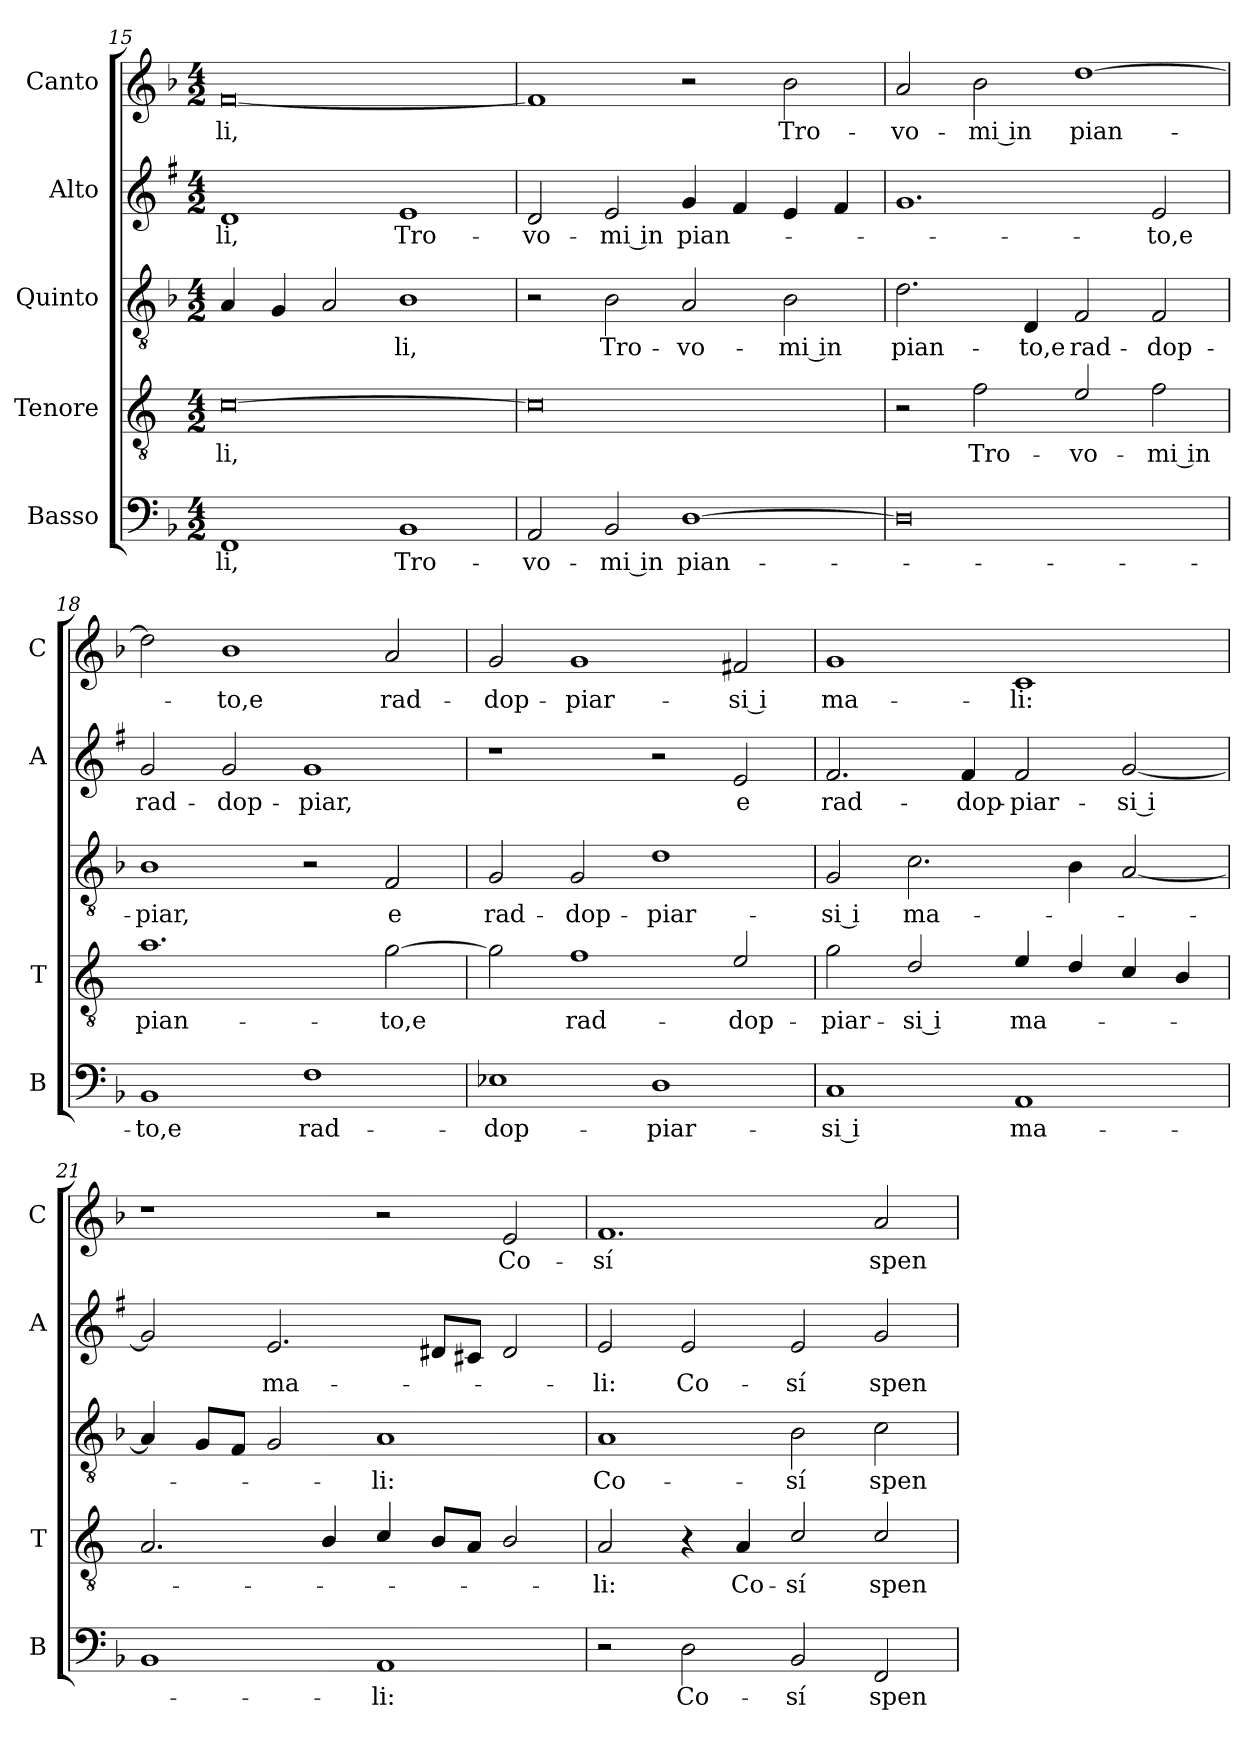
**kern	**text	**kern	**text	**kern	**text	**kern	**text	**kern	**text
*part5	*part5	*part4	*part4	*part3	*part3	*part2	*part2	*part1	*part1
*staff5	*staff5	*staff4	*staff4	*staff3	*staff3	*staff2	*staff2	*staff1	*staff1
*I"Basso	*	*I"Tenore	*	*I"Quinto	*	*I"Alto	*	*I"Canto	*
*I'B	*	*I'T	*	*	*	*I'A	*	*I'C	*
!!LO:LB:g=z
*clefF4	*	*clefGv2	*	*clefGv2	*	*clefG2	*	*clefG2	*
*	*	*ITrd4c7	*	*	*	*ITrd1c2	*	*	*
*k[b-]	*	*k[b-]	*	*k[b-]	*	*k[b-]	*	*k[b-]	*
*F:	*	*F:	*	*F:	*	*F:	*	*F:	*
*M4/2	*	*M4/2	*	*M4/2	*	*M4/2	*	*M4/2	*
=15	=15	=15	=15	=15	=15	=15	=15	=15	=15
!	!LO:LY:b	!	!LO:LY:b	!	!	!	!LO:LY:b	!	!LO:LY:b
1FF	-li,	[0F	-li,	4A/	.	1c	-li,	[0f	-li,
.	.	.	.	4G/	.	.	.	.	.
.	.	.	.	2A/	.	.	.	.	.
!	!LO:LY:b	!	!	!	!LO:LY:b	!	!LO:LY:b	!	!
1BB-	Tro-	.	.	1B-	-li,	1d	Tro-	.	.
=16	=16	=16	=16	=16	=16	=16	=16	=16	=16
!	!LO:LY:b	!	!	!	!	!	!LO:LY:b	!	!
2AA/	-vo-	0F]	.	2r	.	2c/	-vo-	1f]	.
!	!LO:LY:b	!	!	!	!LO:LY:b	!	!LO:LY:b	!	!
2BB-/	-mi in	.	.	2B-\	Tro-	2d/	-mi in	.	.
!	!LO:LY:b	!	!	!	!LO:LY:b	!	!LO:LY:b	!	!
[1D	pian-	.	.	2A/	-vo-	4f/	pian-	2r	.
.	.	.	.	.	.	4e/	.	.	.
!	!	!	!	!	!LO:LY:b	!	!	!	!LO:LY:b
.	.	.	.	2B-\	-mi in	4d/	.	2b-\	Tro-
.	.	.	.	.	.	4e/	.	.	.
=17	=17	=17	=17	=17	=17	=17	=17	=17	=17
!	!	!	!	!	!LO:LY:b	!	!	!	!LO:LY:b
0D]	.	2r	.	2.d\	pian-	1.f	.	2a/	-vo-
!	!	!	!LO:LY:b	!	!	!	!	!	!LO:LY:b
.	.	2B-\	Tro-	.	.	.	.	2b-\	-mi in
!	!	!	!	!	!LO:LY:b	!	!	!	!
.	.	.	.	4D/	-to,e	.	.	.	.
!	!	!	!LO:LY:b	!	!LO:LY:b	!	!	!	!LO:LY:b
.	.	2A/	-vo-	2F/	rad-	.	.	[1dd	pian-
!	!	!	!LO:LY:b	!	!LO:LY:b	!	!LO:LY:b	!	!
.	.	2B-\	-mi in	2F/	-dop-	2d/	-to,e	.	.
=18	=18	=18	=18	=18	=18	=18	=18	=18	=18
!	!LO:LY:b	!	!LO:LY:b	!	!LO:LY:b	!	!LO:LY:b	!	!
1BB-	-to,e	1.d	pian-	1B-	-piar,	2f/	rad-	2dd\]	.
!	!	!	!	!	!	!	!LO:LY:b	!	!LO:LY:b
.	.	.	.	.	.	2f/	-dop-	1b-	-to,e
!	!LO:LY:b	!	!	!	!	!	!LO:LY:b	!	!
1F	rad-	.	.	2r	.	1f	-piar,	.	.
!	!	!	!LO:LY:b	!	!LO:LY:b	!	!	!	!LO:LY:b
.	.	[2c\	-to,e	2F/	e	.	.	2a/	rad-
=19	=19	=19	=19	=19	=19	=19	=19	=19	=19
!	!LO:LY:b	!	!	!	!LO:LY:b	!	!	!	!LO:LY:b
1E-X	-dop-	2c\]	.	2G/	rad-	1r	.	2g/	-dop-
!	!	!	!LO:LY:b	!	!LO:LY:b	!	!	!	!LO:LY:b
.	.	1B-	rad-	2G/	-dop-	.	.	1g	-piar-
!	!LO:LY:b	!	!	!	!LO:LY:b	!	!	!	!
1D	-piar-	.	.	1d	-piar-	2r	.	.	.
!	!	!	!LO:LY:b	!	!	!	!LO:LY:b	!	!LO:LY:b
.	.	2A/	-dop-	.	.	2d/	e	2f#X/	-si i
!!LO:LB:g=z
=20	=20	=20	=20	=20	=20	=20	=20	=20	=20
!	!LO:LY:b	!	!LO:LY:b	!	!LO:LY:b	!	!LO:LY:b	!	!LO:LY:b
1C	-si i	2c\	-piar-	2G/	-si i	2.e/	rad-	1g	ma-
!	!	!	!LO:LY:b	!	!LO:LY:b	!	!	!	!
.	.	2G/	-si i	2.c\	ma-	.	.	.	.
!	!	!	!	!	!	!	!LO:LY:b	!	!
.	.	.	.	.	.	4e/	-dop-	.	.
!	!LO:LY:b	!	!LO:LY:b	!	!	!	!LO:LY:b	!	!LO:LY:b
1AA	ma-	4A/	ma-	.	.	2e/	-piar-	1c	-li:
.	.	4G/	.	4B-\	.	.	.	.	.
!	!	!	!	!	!	!	!LO:LY:b	!	!
.	.	4F/	.	[2A/	.	[2f/	-si i	.	.
.	.	4E/	.	.	.	.	.	.	.
=21	=21	=21	=21	=21	=21	=21	=21	=21	=21
1BB-	.	2.D/	.	4A/]	.	2f/]	.	1r	.
.	.	.	.	8G/L	.	.	.	.	.
.	.	.	.	8F/J	.	.	.	.	.
!	!	!	!	!	!	!	!LO:LY:b	!	!
.	.	.	.	2G/	.	2.d/	ma-	.	.
.	.	4E/	.	.	.	.	.	.	.
!	!LO:LY:b	!	!	!	!LO:LY:b	!	!	!	!
1AA	-li:	4F/	.	1A	-li:	.	.	2r	.
.	.	8E/L	.	.	.	8c#X/L	.	.	.
.	.	8D/J	.	.	.	8Bn/J	.	.	.
!	!	!	!	!	!	!	!	!	!LO:LY:b
.	.	2E/	.	.	.	2c#/	.	2e/	Co-
=22	=22	=22	=22	=22	=22	=22	=22	=22	=22
!	!	!	!LO:LY:b	!	!LO:LY:b	!	!LO:LY:b	!	!LO:LY:b
2r	.	2D/	-li:	1A	Co-	2d/	-li:	1.f	-sí
!	!LO:LY:b	!	!	!	!	!	!LO:LY:b	!	!
2D\	Co-	4r	.	.	.	2d/	Co-	.	.
!	!	!	!LO:LY:b	!	!	!	!	!	!
.	.	4D/	Co-	.	.	.	.	.	.
!	!LO:LY:b	!	!LO:LY:b	!	!LO:LY:b	!	!LO:LY:b	!	!
2BB-/	-sí	2F/	-sí	2B-\	-sí	2d/	-sí	.	.
!	!LO:LY:b	!	!LO:LY:b	!	!LO:LY:b	!	!LO:LY:b	!	!LO:LY:b
2FF/	spen-	2F/	spen-	2c\	spen-	2f/	spen-	2a/	spen-
=	=	=	=	=	=	=	=	=	=
*-	*-	*-	*-	*-	*-	*-	*-	*-	*-
